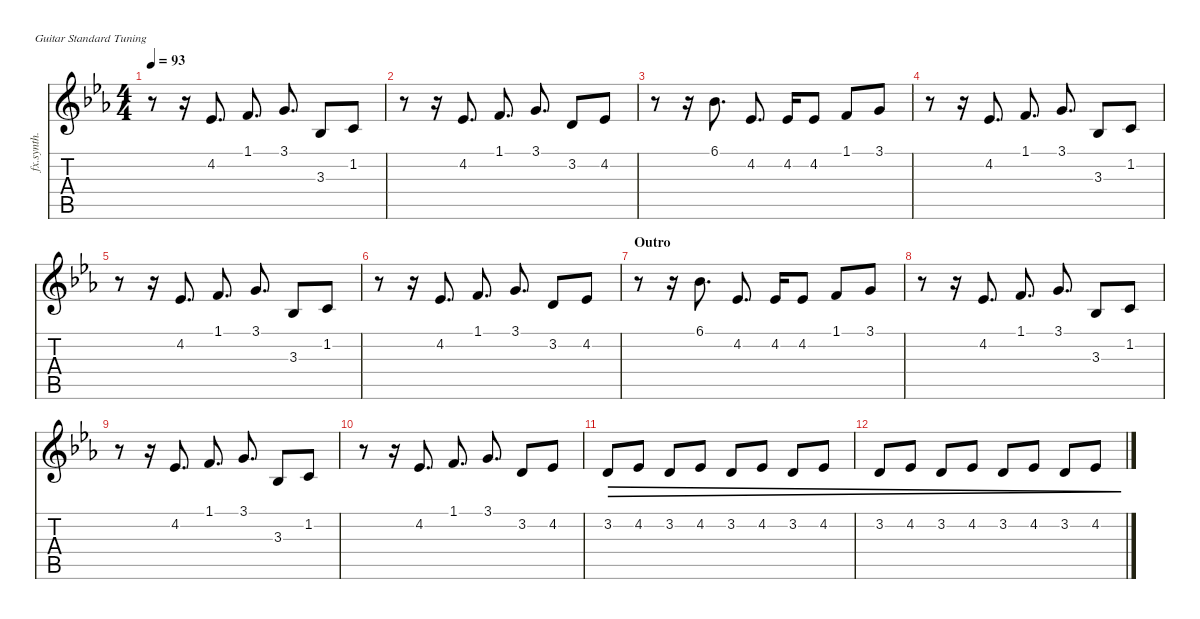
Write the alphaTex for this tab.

\defaultSystemsLayout 4
\hideDynamics
\bracketExtendMode nobrackets
\otherSystemsTrackNameOrientation horizontal
\track ("Synthesizer" "fx.synth.") {instrument fx7echoes}
\staff {score tabs}
\tuning (E4 B3 G3 D3 A2 E2)
\ts (4 4)
\tempo 93
\clef g2
\ks cminor
r.8{dy mf} r.16 4.2{acc b}.8{d} 1.1{acc forcenatural}.8{d} 3.1{acc forcenatural}.8{d} 3.3{acc b}.8 1.2{acc forcenatural}.8 |
r.8 r.16 4.2{acc b}.8{d} 1.1{acc forcenatural}.8{d} 3.1{acc forcenatural}.8{d} 3.2{acc forcenatural}.8 4.2{acc b}.8 |
r.8 r.16 6.1{acc b}.8{d} 4.2{acc b}.8{d} 4.2{acc b}.16 4.2{acc b}.8 1.1{acc forcenatural}.8 3.1{acc forcenatural}.8 |
r.8 r.16 4.2{acc b}.8{d} 1.1{acc forcenatural}.8{d} 3.1{acc forcenatural}.8{d} 3.3{acc b}.8 1.2{acc forcenatural}.8 |
r.8 r.16 4.2{acc b}.8{d} 1.1{acc forcenatural}.8{d} 3.1{acc forcenatural}.8{d} 3.3{acc b}.8 1.2{acc forcenatural}.8 |
r.8 r.16 4.2{acc b}.8{d} 1.1{acc forcenatural}.8{d} 3.1{acc forcenatural}.8{d} 3.2{acc forcenatural}.8 4.2{acc b}.8 |
\section ("" "Outro")
r.8 r.16 6.1{acc b}.8{d} 4.2{acc b}.8{d} 4.2{acc b}.16 4.2{acc b}.8 1.1{acc forcenatural}.8 3.1{acc forcenatural}.8 |
r.8 r.16 4.2{acc b}.8{d} 1.1{acc forcenatural}.8{d} 3.1{acc forcenatural}.8{d} 3.3{acc b}.8 1.2{acc forcenatural}.8 |
r.8 r.16 4.2{acc b}.8{d} 1.1{acc forcenatural}.8{d} 3.1{acc forcenatural}.8{d} 3.3{acc b}.8 1.2{acc forcenatural}.8 |
r.8 r.16 4.2{acc b}.8{d} 1.1{acc forcenatural}.8{d} 3.1{acc forcenatural}.8{d} 3.2{acc forcenatural}.8 4.2{acc b}.8 |
3.2{acc forcenatural}.8{dec} 4.2{acc b}.8{dec} 3.2{acc forcenatural}.8{dec} 4.2{acc b}.8{dec} 3.2{acc forcenatural}.8{dec} 4.2{acc b}.8{dec} 3.2{acc forcenatural}.8{dec} 4.2{acc b}.8{dec} |
3.2{acc forcenatural}.8{dec} 4.2{acc b}.8{dec} 3.2{acc forcenatural}.8{dec} 4.2{acc b}.8{dec} 3.2{acc forcenatural}.8{dec} 4.2{acc b}.8{dec} 3.2{acc forcenatural}.8{dec} 4.2{acc b}.8{dec dy p}
